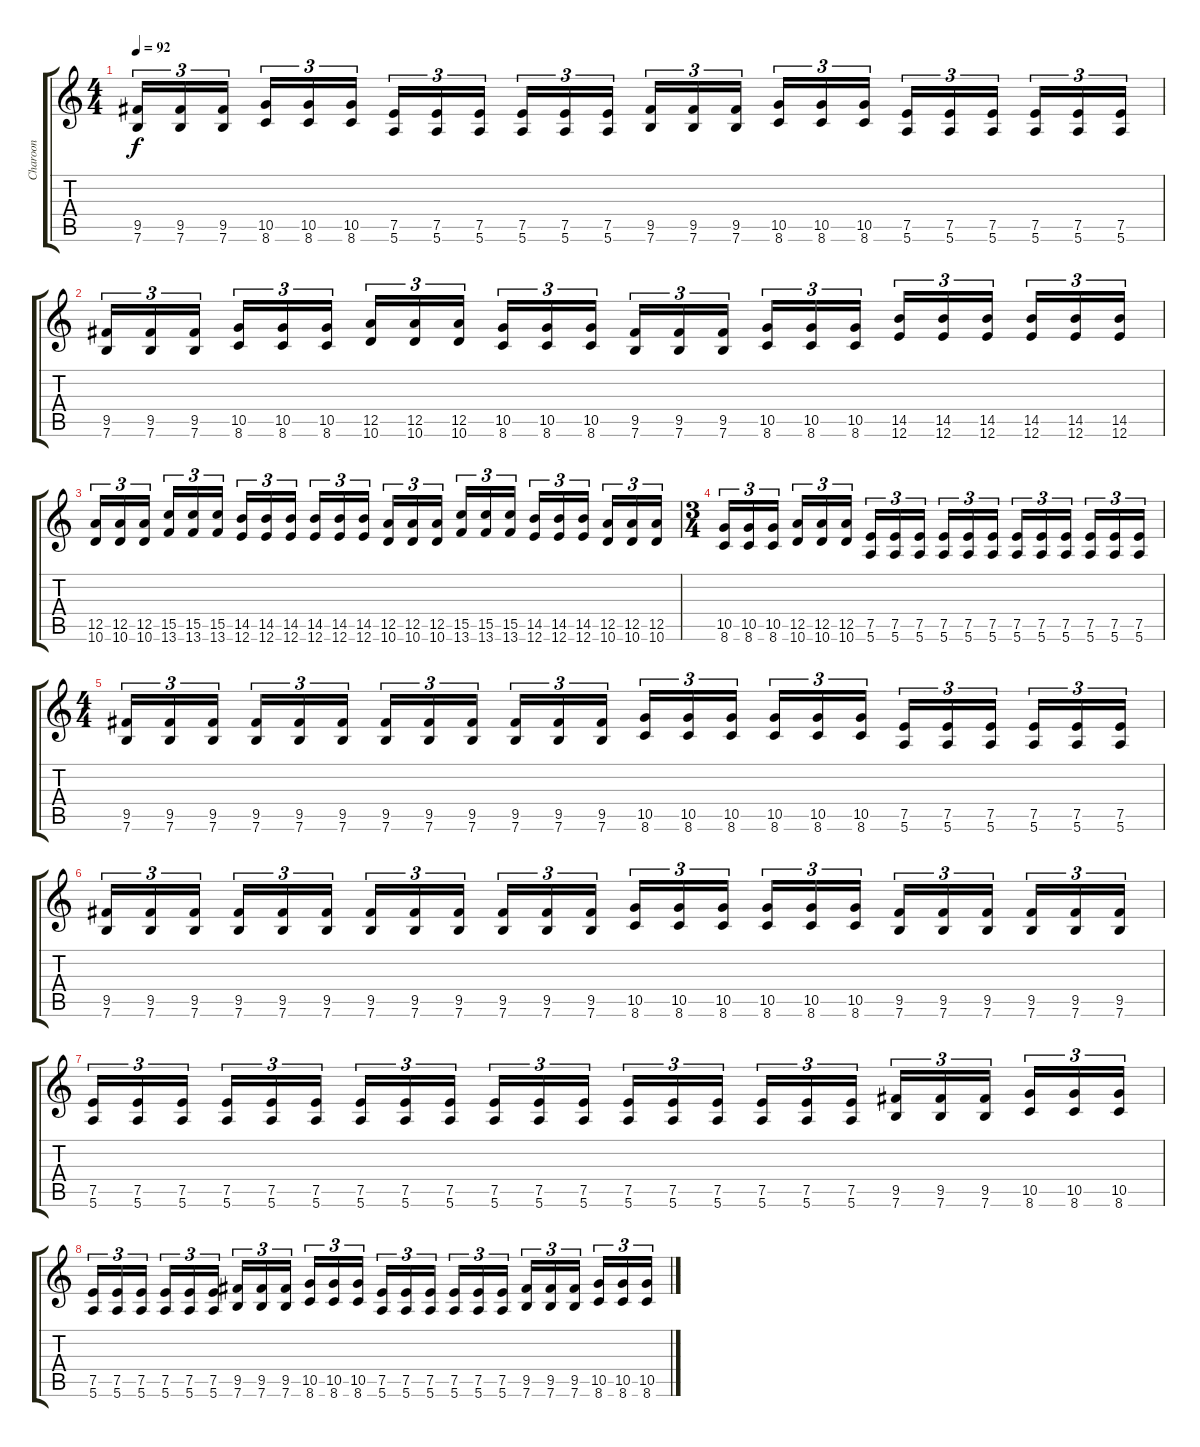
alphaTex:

\track ("Charoon " "Charoon ") {instrument distortionguitar}
\staff {score tabs}
\tuning (E4 B3 G3 D3 A2 E2) {hide}
\ts (4 4)
\tempo 92
\clef g2
\ks c
(9.5 7.6).16{tu (3 2) dy f} (9.5 7.6).16{tu (3 2)} (9.5 7.6).16{tu (3 2)} (10.5 8.6).16{tu (3 2)} (10.5 8.6).16{tu (3 2)} (10.5 8.6).16{tu (3 2)} (7.5 5.6).16{tu (3 2)} (7.5 5.6).16{tu (3 2)} (7.5 5.6).16{tu (3 2)} (7.5 5.6).16{tu (3 2)} (7.5 5.6).16{tu (3 2)} (7.5 5.6).16{tu (3 2)} (9.5 7.6).16{tu (3 2)} (9.5 7.6).16{tu (3 2)} (9.5 7.6).16{tu (3 2)} (10.5 8.6).16{tu (3 2)} (10.5 8.6).16{tu (3 2)} (10.5 8.6).16{tu (3 2)} (7.5 5.6).16{tu (3 2)} (7.5 5.6).16{tu (3 2)} (7.5 5.6).16{tu (3 2)} (7.5 5.6).16{tu (3 2)} (7.5 5.6).16{tu (3 2)} (7.5 5.6).16{tu (3 2)} |
(9.5 7.6).16{tu (3 2)} (9.5 7.6).16{tu (3 2)} (9.5 7.6).16{tu (3 2)} (10.5 8.6).16{tu (3 2)} (10.5 8.6).16{tu (3 2)} (10.5 8.6).16{tu (3 2)} (12.5 10.6).16{tu (3 2)} (12.5 10.6).16{tu (3 2)} (12.5 10.6).16{tu (3 2)} (10.5 8.6).16{tu (3 2)} (10.5 8.6).16{tu (3 2)} (10.5 8.6).16{tu (3 2)} (9.5 7.6).16{tu (3 2)} (9.5 7.6).16{tu (3 2)} (9.5 7.6).16{tu (3 2)} (10.5 8.6).16{tu (3 2)} (10.5 8.6).16{tu (3 2)} (10.5 8.6).16{tu (3 2)} (14.5 12.6).16{tu (3 2)} (14.5 12.6).16{tu (3 2)} (14.5 12.6).16{tu (3 2)} (14.5 12.6).16{tu (3 2)} (14.5 12.6).16{tu (3 2)} (14.5 12.6).16{tu (3 2)} |
(12.5 10.6).16{tu (3 2)} (12.5 10.6).16{tu (3 2)} (12.5 10.6).16{tu (3 2)} (15.5 13.6).16{tu (3 2)} (15.5 13.6).16{tu (3 2)} (15.5 13.6).16{tu (3 2)} (14.5 12.6).16{tu (3 2)} (14.5 12.6).16{tu (3 2)} (14.5 12.6).16{tu (3 2)} (14.5 12.6).16{tu (3 2)} (14.5 12.6).16{tu (3 2)} (14.5 12.6).16{tu (3 2)} (12.5 10.6).16{tu (3 2)} (12.5 10.6).16{tu (3 2)} (12.5 10.6).16{tu (3 2)} (15.5 13.6).16{tu (3 2)} (15.5 13.6).16{tu (3 2)} (15.5 13.6).16{tu (3 2)} (14.5 12.6).16{tu (3 2)} (14.5 12.6).16{tu (3 2)} (14.5 12.6).16{tu (3 2)} (12.5 10.6).16{tu (3 2)} (12.5 10.6).16{tu (3 2)} (12.5 10.6).16{tu (3 2)} |
\ts (3 4)
(10.5 8.6).16{tu (3 2)} (10.5 8.6).16{tu (3 2)} (10.5 8.6).16{tu (3 2)} (12.5 10.6).16{tu (3 2)} (12.5 10.6).16{tu (3 2)} (12.5 10.6).16{tu (3 2)} (7.5 5.6).16{tu (3 2)} (7.5 5.6).16{tu (3 2)} (7.5 5.6).16{tu (3 2)} (7.5 5.6).16{tu (3 2)} (7.5 5.6).16{tu (3 2)} (7.5 5.6).16{tu (3 2)} (7.5 5.6).16{tu (3 2)} (7.5 5.6).16{tu (3 2)} (7.5 5.6).16{tu (3 2)} (7.5 5.6).16{tu (3 2)} (7.5 5.6).16{tu (3 2)} (7.5 5.6).16{tu (3 2)} |
\ts (4 4)
(9.5 7.6).16{tu (3 2)} (9.5 7.6).16{tu (3 2)} (9.5 7.6).16{tu (3 2)} (9.5 7.6).16{tu (3 2)} (9.5 7.6).16{tu (3 2)} (9.5 7.6).16{tu (3 2)} (9.5 7.6).16{tu (3 2)} (9.5 7.6).16{tu (3 2)} (9.5 7.6).16{tu (3 2)} (9.5 7.6).16{tu (3 2)} (9.5 7.6).16{tu (3 2)} (9.5 7.6).16{tu (3 2)} (10.5 8.6).16{tu (3 2)} (10.5 8.6).16{tu (3 2)} (10.5 8.6).16{tu (3 2)} (10.5 8.6).16{tu (3 2)} (10.5 8.6).16{tu (3 2)} (10.5 8.6).16{tu (3 2)} (7.5 5.6).16{tu (3 2)} (7.5 5.6).16{tu (3 2)} (7.5 5.6).16{tu (3 2)} (7.5 5.6).16{tu (3 2)} (7.5 5.6).16{tu (3 2)} (7.5 5.6).16{tu (3 2)} |
(9.5 7.6).16{tu (3 2)} (9.5 7.6).16{tu (3 2)} (9.5 7.6).16{tu (3 2)} (9.5 7.6).16{tu (3 2)} (9.5 7.6).16{tu (3 2)} (9.5 7.6).16{tu (3 2)} (9.5 7.6).16{tu (3 2)} (9.5 7.6).16{tu (3 2)} (9.5 7.6).16{tu (3 2)} (9.5 7.6).16{tu (3 2)} (9.5 7.6).16{tu (3 2)} (9.5 7.6).16{tu (3 2)} (10.5 8.6).16{tu (3 2)} (10.5 8.6).16{tu (3 2)} (10.5 8.6).16{tu (3 2)} (10.5 8.6).16{tu (3 2)} (10.5 8.6).16{tu (3 2)} (10.5 8.6).16{tu (3 2)} (9.5 7.6).16{tu (3 2)} (9.5 7.6).16{tu (3 2)} (9.5 7.6).16{tu (3 2)} (9.5 7.6).16{tu (3 2)} (9.5 7.6).16{tu (3 2)} (9.5 7.6).16{tu (3 2)} |
(7.5 5.6).16{tu (3 2)} (7.5 5.6).16{tu (3 2)} (7.5 5.6).16{tu (3 2)} (7.5 5.6).16{tu (3 2)} (7.5 5.6).16{tu (3 2)} (7.5 5.6).16{tu (3 2)} (7.5 5.6).16{tu (3 2)} (7.5 5.6).16{tu (3 2)} (7.5 5.6).16{tu (3 2)} (7.5 5.6).16{tu (3 2)} (7.5 5.6).16{tu (3 2)} (7.5 5.6).16{tu (3 2)} (7.5 5.6).16{tu (3 2)} (7.5 5.6).16{tu (3 2)} (7.5 5.6).16{tu (3 2)} (7.5 5.6).16{tu (3 2)} (7.5 5.6).16{tu (3 2)} (7.5 5.6).16{tu (3 2)} (9.5 7.6).16{tu (3 2)} (9.5 7.6).16{tu (3 2)} (9.5 7.6).16{tu (3 2)} (10.5 8.6).16{tu (3 2)} (10.5 8.6).16{tu (3 2)} (10.5 8.6).16{tu (3 2)} |
(7.5 5.6).16{tu (3 2)} (7.5 5.6).16{tu (3 2)} (7.5 5.6).16{tu (3 2)} (7.5 5.6).16{tu (3 2)} (7.5 5.6).16{tu (3 2)} (7.5 5.6).16{tu (3 2)} (9.5 7.6).16{tu (3 2)} (9.5 7.6).16{tu (3 2)} (9.5 7.6).16{tu (3 2)} (10.5 8.6).16{tu (3 2)} (10.5 8.6).16{tu (3 2)} (10.5 8.6).16{tu (3 2)} (7.5 5.6).16{tu (3 2)} (7.5 5.6).16{tu (3 2)} (7.5 5.6).16{tu (3 2)} (7.5 5.6).16{tu (3 2)} (7.5 5.6).16{tu (3 2)} (7.5 5.6).16{tu (3 2)} (9.5 7.6).16{tu (3 2)} (9.5 7.6).16{tu (3 2)} (9.5 7.6).16{tu (3 2)} (10.5 8.6).16{tu (3 2)} (10.5 8.6).16{tu (3 2)} (10.5 8.6).16{tu (3 2)}
